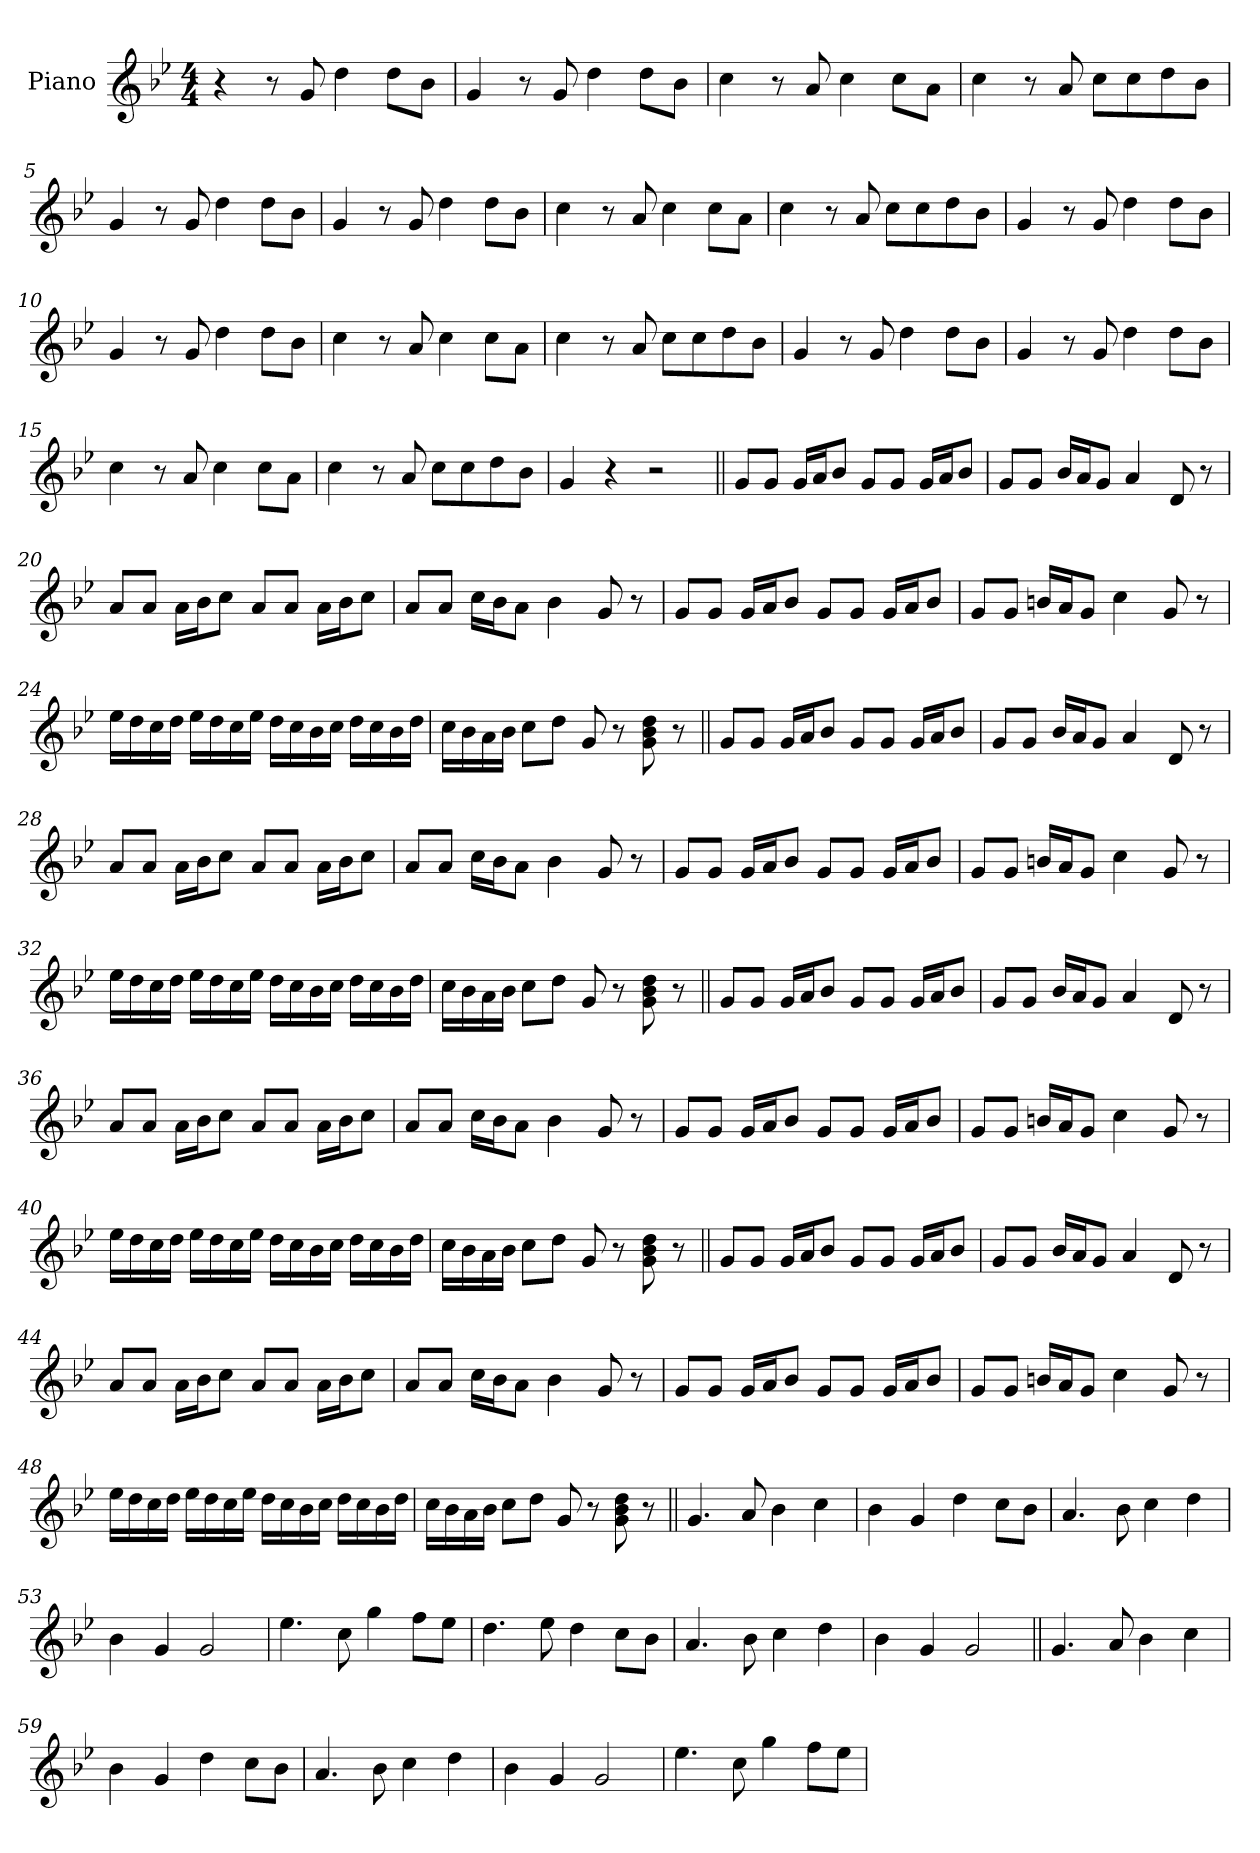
**kern
*part1
*staff1
*I"Piano
*I'Pno.
*clefG2
*k[b-e-]
*M4/4
*MM140
=1
4r
8r
8g
4dd
8ddL
8b-J
=2
4g
8r
8g
4dd
8ddL
8b-J
=3
4cc
8r
8a
4cc
8ccL
8aJ
=4
4cc
8r
8a
8ccL
8cc
8dd
8b-J
=5
4g
8r
8g
4dd
8ddL
8b-J
=6
4g
8r
8g
4dd
8ddL
8b-J
=7
4cc
8r
8a
4cc
8ccL
8aJ
=8
4cc
8r
8a
8ccL
8cc
8dd
8b-J
=9
4g
8r
8g
4dd
8ddL
8b-J
=10
4g
8r
8g
4dd
8ddL
8b-J
=11
4cc
8r
8a
4cc
8ccL
8aJ
=12
4cc
8r
8a
8ccL
8cc
8dd
8b-J
=13
4g
8r
8g
4dd
8ddL
8b-J
=14
4g
8r
8g
4dd
8ddL
8b-J
=15
4cc
8r
8a
4cc
8ccL
8aJ
=16
4cc
8r
8a
8ccL
8cc
8dd
8b-J
=17
4g
4r
2r
=18||
8gL
8gJ
16gLL
16aJ
8b-J
8gL
8gJ
16gLL
16aJ
8b-J
=19
8gL
8gJ
16b-LL
16aJ
8gJ
4a
8d
8r
=20
8aL
8aJ
16aLL
16b-J
8ccJ
8aL
8aJ
16aLL
16b-J
8ccJ
=21
8aL
8aJ
16ccLL
16b-J
8aJ
4b-
8g
8r
=22
8gL
8gJ
16gLL
16aJ
8b-J
8gL
8gJ
16gLL
16aJ
8b-J
=23
8gL
8gJ
16bnLL
16aJ
8gJ
4cc
8g
8r
=24
16ee-LL
16dd
16cc
16ddJJ
16ee-LL
16dd
16cc
16ee-JJ
16ddLL
16cc
16b-
16ccJJ
16ddLL
16cc
16b-
16ddJJ
=25
16ccLL
16b-
16a
16b-JJ
8ccL
8ddJ
8g
8r
8g 8b- 8dd
8r
=26||
8gL
8gJ
16gLL
16aJ
8b-J
8gL
8gJ
16gLL
16aJ
8b-J
=27
8gL
8gJ
16b-LL
16aJ
8gJ
4a
8d
8r
=28
8aL
8aJ
16aLL
16b-J
8ccJ
8aL
8aJ
16aLL
16b-J
8ccJ
=29
8aL
8aJ
16ccLL
16b-J
8aJ
4b-
8g
8r
=30
8gL
8gJ
16gLL
16aJ
8b-J
8gL
8gJ
16gLL
16aJ
8b-J
=31
8gL
8gJ
16bnLL
16aJ
8gJ
4cc
8g
8r
=32
16ee-LL
16dd
16cc
16ddJJ
16ee-LL
16dd
16cc
16ee-JJ
16ddLL
16cc
16b-
16ccJJ
16ddLL
16cc
16b-
16ddJJ
=33
16ccLL
16b-
16a
16b-JJ
8ccL
8ddJ
8g
8r
8g 8b- 8dd
8r
=34||
8gL
8gJ
16gLL
16aJ
8b-J
8gL
8gJ
16gLL
16aJ
8b-J
=35
8gL
8gJ
16b-LL
16aJ
8gJ
4a
8d
8r
=36
8aL
8aJ
16aLL
16b-J
8ccJ
8aL
8aJ
16aLL
16b-J
8ccJ
=37
8aL
8aJ
16ccLL
16b-J
8aJ
4b-
8g
8r
=38
8gL
8gJ
16gLL
16aJ
8b-J
8gL
8gJ
16gLL
16aJ
8b-J
=39
8gL
8gJ
16bnLL
16aJ
8gJ
4cc
8g
8r
=40
16ee-LL
16dd
16cc
16ddJJ
16ee-LL
16dd
16cc
16ee-JJ
16ddLL
16cc
16b-
16ccJJ
16ddLL
16cc
16b-
16ddJJ
=41
16ccLL
16b-
16a
16b-JJ
8ccL
8ddJ
8g
8r
8g 8b- 8dd
8r
=42||
8gL
8gJ
16gLL
16aJ
8b-J
8gL
8gJ
16gLL
16aJ
8b-J
=43
8gL
8gJ
16b-LL
16aJ
8gJ
4a
8d
8r
=44
8aL
8aJ
16aLL
16b-J
8ccJ
8aL
8aJ
16aLL
16b-J
8ccJ
=45
8aL
8aJ
16ccLL
16b-J
8aJ
4b-
8g
8r
=46
8gL
8gJ
16gLL
16aJ
8b-J
8gL
8gJ
16gLL
16aJ
8b-J
=47
8gL
8gJ
16bnLL
16aJ
8gJ
4cc
8g
8r
=48
16ee-LL
16dd
16cc
16ddJJ
16ee-LL
16dd
16cc
16ee-JJ
16ddLL
16cc
16b-
16ccJJ
16ddLL
16cc
16b-
16ddJJ
=49
16ccLL
16b-
16a
16b-JJ
8ccL
8ddJ
8g
8r
8g 8b- 8dd
8r
=50||
4.g
8a
4b-
4cc
=51
4b-
4g
4dd
8ccL
8b-J
=52
4.a
8b-
4cc
4dd
=53
4b-
4g
2g
=54
4.ee-
8cc
4gg
8ffL
8ee-J
=55
4.dd
8ee-
4dd
8ccL
8b-J
=56
4.a
8b-
4cc
4dd
=57
4b-
4g
2g
=58||
4.g
8a
4b-
4cc
=59
4b-
4g
4dd
8ccL
8b-J
=60
4.a
8b-
4cc
4dd
=61
4b-
4g
2g
=62
4.ee-
8cc
4gg
8ffL
8ee-J
=
*-
